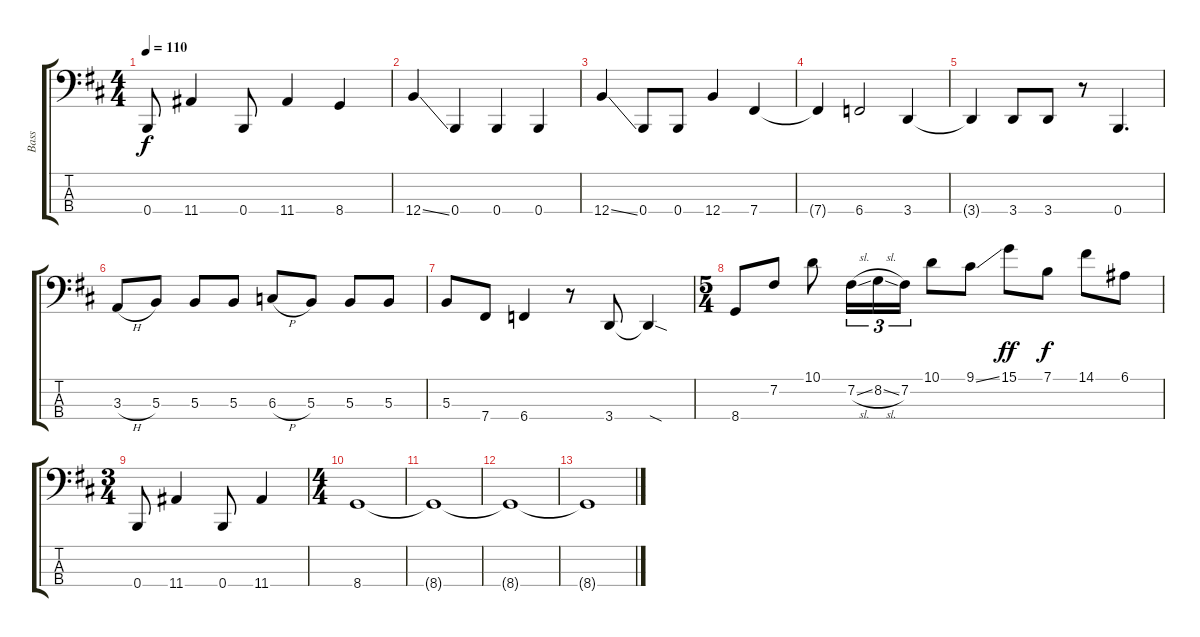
\track ("Bass" "Bass") {instrument electricbassfinger}
\staff {score tabs}
\tuning (E2 B1 Gb1 B0) {hide}
\ts (4 4)
\tempo 110
\clef f4
\ks bminor
0.4.8{dy f} 11.4.4 0.4.8 11.4.4 8.4.4 |
12.4{ss}.4 0.4.4 0.4.4 0.4.4 |
12.4{ss}.4 0.4.8 0.4.8 12.4.4 7.4.4 |
7.4{t}.4 6.4.2 3.4.4 |
3.4{t}.4 3.4.8 3.4.8 r.8 0.4.4{d} |
3.3{h}.8 5.3.8 5.3.8 5.3.8 6.3{h}.8 5.3.8 5.3.8 5.3.8 |
5.3.8 7.4.8 6.4.4 r.8 3.4.8 3.4{sod t}.4 |
\ts (5 4)
8.4.8 7.2.8 10.1.8 7.2{sl}.16{tu (3 2)} 8.2{sl}.16{tu (3 2)} 7.2.16{tu (3 2)} 10.1.8 9.1{ss}.8 15.1.8{dy ff} 7.1.8{dy f} 14.1.8 6.1.8 |
\ts (3 4)
0.4.8 11.4.4 0.4.8 11.4.4 |
\ts (4 4)
8.4.1 |
8.4{t}.1 |
8.4{t}.1 |
8.4{t}.1
